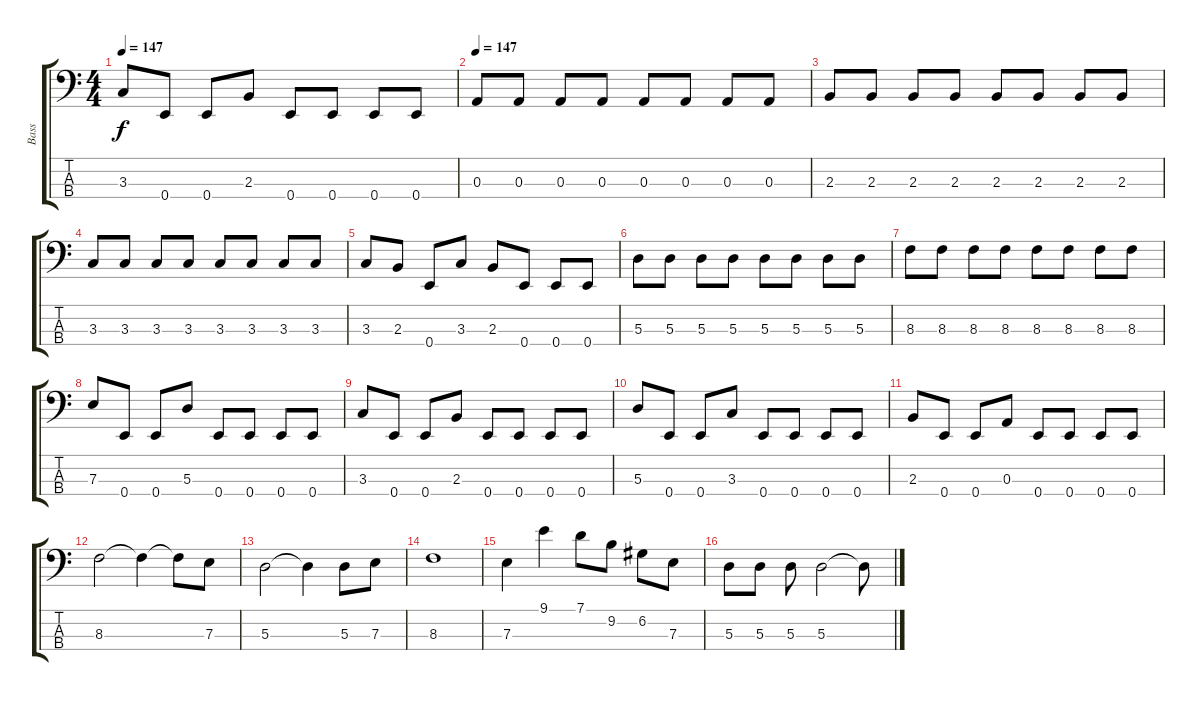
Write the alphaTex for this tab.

\track ("Bass" "Bass") {instrument electricbassfinger}
\staff {score tabs}
\tuning (G2 D2 A1 E1) {hide}
\ts (4 4)
\tempo 147
\clef f4
\ks c
3.3.8{dy f} 0.4.8 0.4.8 2.3.8 0.4.8 0.4.8 0.4.8 0.4.8 |
\tempo 147
0.3.8 0.3.8 0.3.8 0.3.8 0.3.8 0.3.8 0.3.8 0.3.8 |
2.3.8 2.3.8 2.3.8 2.3.8 2.3.8 2.3.8 2.3.8 2.3.8 |
3.3.8 3.3.8 3.3.8 3.3.8 3.3.8 3.3.8 3.3.8 3.3.8 |
3.3.8 2.3.8 0.4.8 3.3.8 2.3.8 0.4.8 0.4.8 0.4.8 |
5.3.8 5.3.8 5.3.8 5.3.8 5.3.8 5.3.8 5.3.8 5.3.8 |
8.3.8 8.3.8 8.3.8 8.3.8 8.3.8 8.3.8 8.3.8 8.3.8 |
7.3.8 0.4.8 0.4.8 5.3.8 0.4.8 0.4.8 0.4.8 0.4.8 |
3.3.8 0.4.8 0.4.8 2.3.8 0.4.8 0.4.8 0.4.8 0.4.8 |
5.3.8 0.4.8 0.4.8 3.3.8 0.4.8 0.4.8 0.4.8 0.4.8 |
2.3.8 0.4.8 0.4.8 0.3.8 0.4.8 0.4.8 0.4.8 0.4.8 |
8.3.2 8.3{t}.4 8.3{t}.8 7.3.8 |
5.3.2 5.3{t}.4 5.3.8 7.3.8 |
8.3.1 |
7.3.4 9.1.4 7.1.8 9.2.8 6.2.8 7.3.8 |
5.3.8 5.3.8 5.3.8 5.3.2 5.3{t}.8
